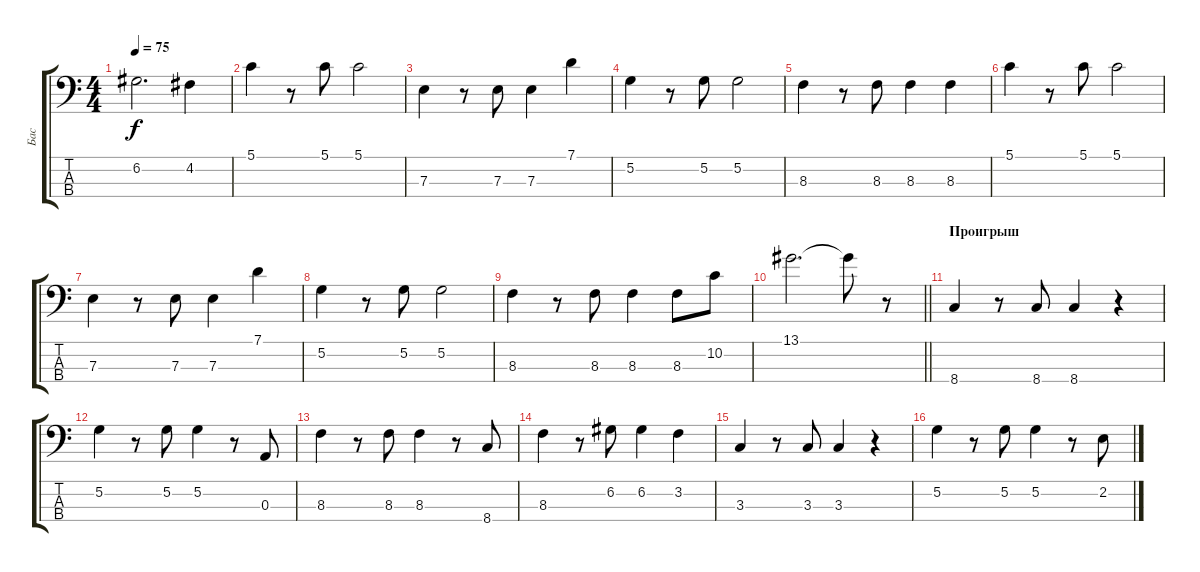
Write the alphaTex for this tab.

\track ("Бас" "Бас") {instrument electricbasspick}
\staff {score tabs}
\tuning (G2 D2 A1 E1) {hide}
\ts (4 4)
\tempo 75
\clef f4
\ks c
6.2.2{d dy f} 4.2.4 |
5.1.4 r.8 5.1.8 5.1.2 |
7.3.4 r.8 7.3.8 7.3.4 7.1.4 |
5.2.4 r.8 5.2.8 5.2.2 |
8.3.4 r.8 8.3.8 8.3.4 8.3.4 |
5.1.4 r.8 5.1.8 5.1.2 |
7.3.4 r.8 7.3.8 7.3.4 7.1.4 |
5.2.4 r.8 5.2.8 5.2.2 |
8.3.4 r.8 8.3.8 8.3.4 8.3.8 10.2.8 |
\barLineRight lightlight
13.1.2{d} 13.1{t}.8 r.8 |
\section ("" "Проигрыш")
8.4.4 r.8 8.4.8 8.4.4 r.4 |
5.2.4 r.8 5.2.8 5.2.4 r.8 0.3.8 |
8.3.4 r.8 8.3.8 8.3.4 r.8 8.4.8 |
8.3.4 r.8 6.2.8 6.2.4 3.2.4 |
3.3.4 r.8 3.3.8 3.3.4 r.4 |
5.2.4 r.8 5.2.8 5.2.4 r.8 2.2{ss}.8
